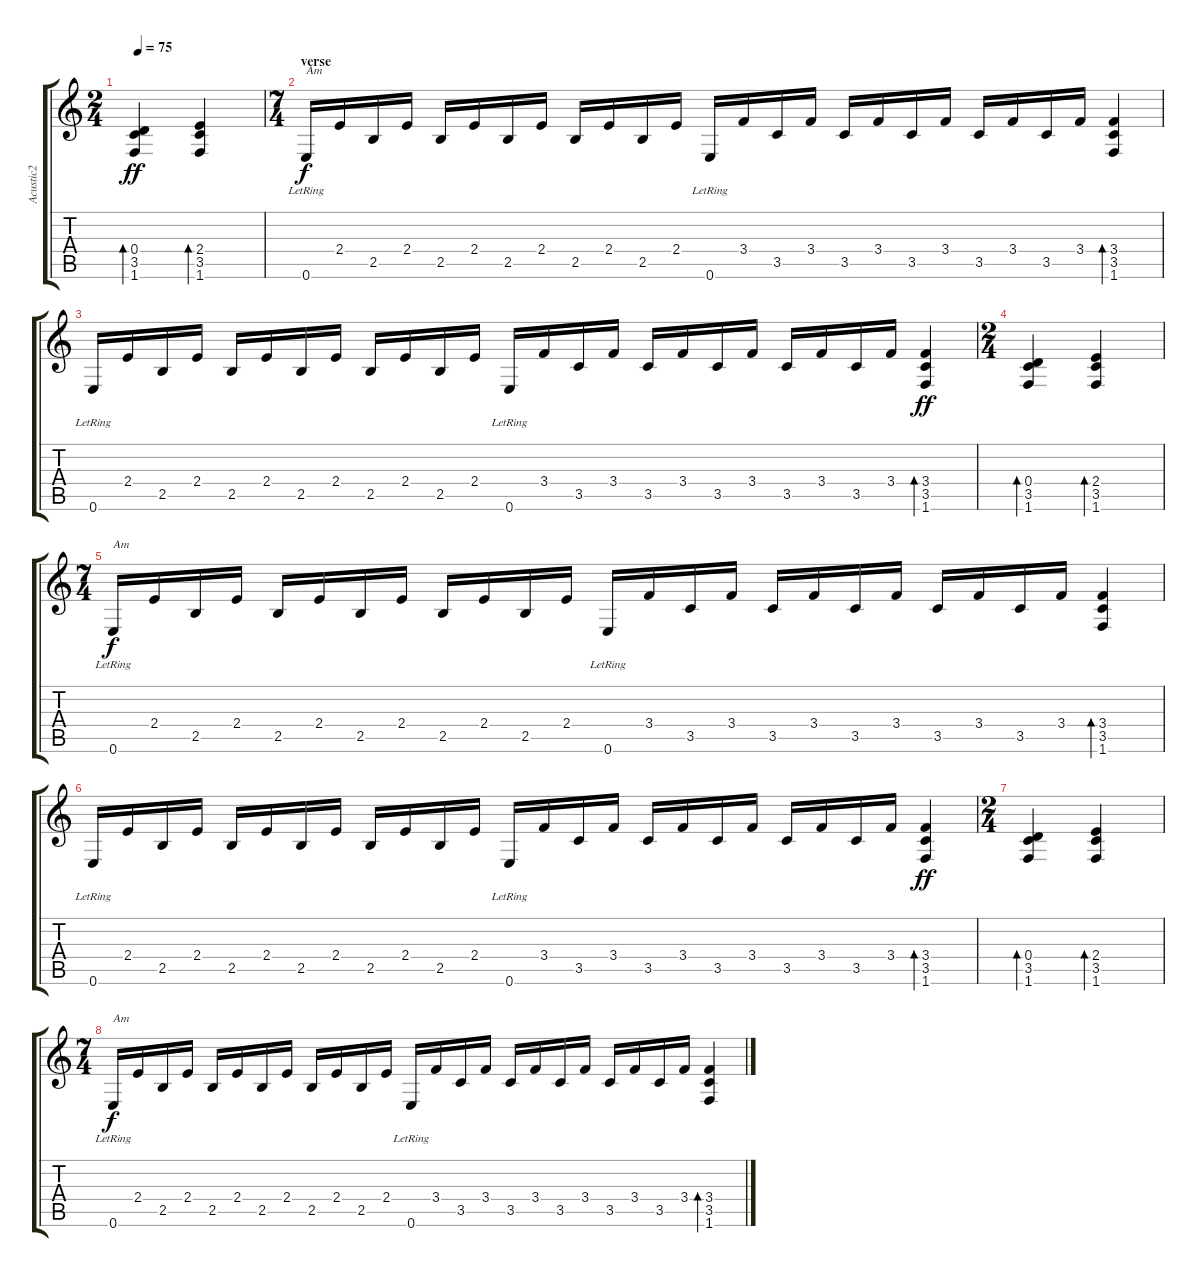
\track ("Acustic2" "Acustic2") {instrument acousticguitarsteel}
\staff {score tabs}
\tuning (E4 B3 G3 D3 A2 E2) {hide}
\ts (2 4)
\tempo 75
\clef g2
\ks c
(0.4 3.5 1.6).4{bd 120 dy ff} (2.4 3.5 1.6).4{bd 120} |
\ts (7 4)
\section ("" "verse")
0.6{lr}.16{txt "Am" dy f} 2.4.16 2.5.16 2.4.16 2.5.16 2.4.16 2.5.16 2.4.16 2.5.16 2.4.16 2.5.16 2.4.16 0.6{lr}.16 3.4.16 3.5.16 3.4.16 3.5.16 3.4.16 3.5.16 3.4.16 3.5.16 3.4.16 3.5.16 3.4.16 (3.4 3.5 1.6).4{bd 120} |
0.6{lr}.16 2.4.16 2.5.16 2.4.16 2.5.16 2.4.16 2.5.16 2.4.16 2.5.16 2.4.16 2.5.16 2.4.16 0.6{lr}.16 3.4.16 3.5.16 3.4.16 3.5.16 3.4.16 3.5.16 3.4.16 3.5.16 3.4.16 3.5.16 3.4.16 (3.4 3.5 1.6).4{bd 120 dy ff} |
\ts (2 4)
(0.4 3.5 1.6).4{bd 120} (2.4 3.5 1.6).4{bd 120} |
\ts (7 4)
0.6{lr}.16{txt "Am" dy f} 2.4.16 2.5.16 2.4.16 2.5.16 2.4.16 2.5.16 2.4.16 2.5.16 2.4.16 2.5.16 2.4.16 0.6{lr}.16 3.4.16 3.5.16 3.4.16 3.5.16 3.4.16 3.5.16 3.4.16 3.5.16 3.4.16 3.5.16 3.4.16 (3.4 3.5 1.6).4{bd 120} |
0.6{lr}.16 2.4.16 2.5.16 2.4.16 2.5.16 2.4.16 2.5.16 2.4.16 2.5.16 2.4.16 2.5.16 2.4.16 0.6{lr}.16 3.4.16 3.5.16 3.4.16 3.5.16 3.4.16 3.5.16 3.4.16 3.5.16 3.4.16 3.5.16 3.4.16 (3.4 3.5 1.6).4{bd 120 dy ff} |
\ts (2 4)
(0.4 3.5 1.6).4{bd 120} (2.4 3.5 1.6).4{bd 120} |
\ts (7 4)
0.6{lr}.16{txt "Am" dy f} 2.4.16 2.5.16 2.4.16 2.5.16 2.4.16 2.5.16 2.4.16 2.5.16 2.4.16 2.5.16 2.4.16 0.6{lr}.16 3.4.16 3.5.16 3.4.16 3.5.16 3.4.16 3.5.16 3.4.16 3.5.16 3.4.16 3.5.16 3.4.16 (3.4 3.5 1.6).4{bd 120}
